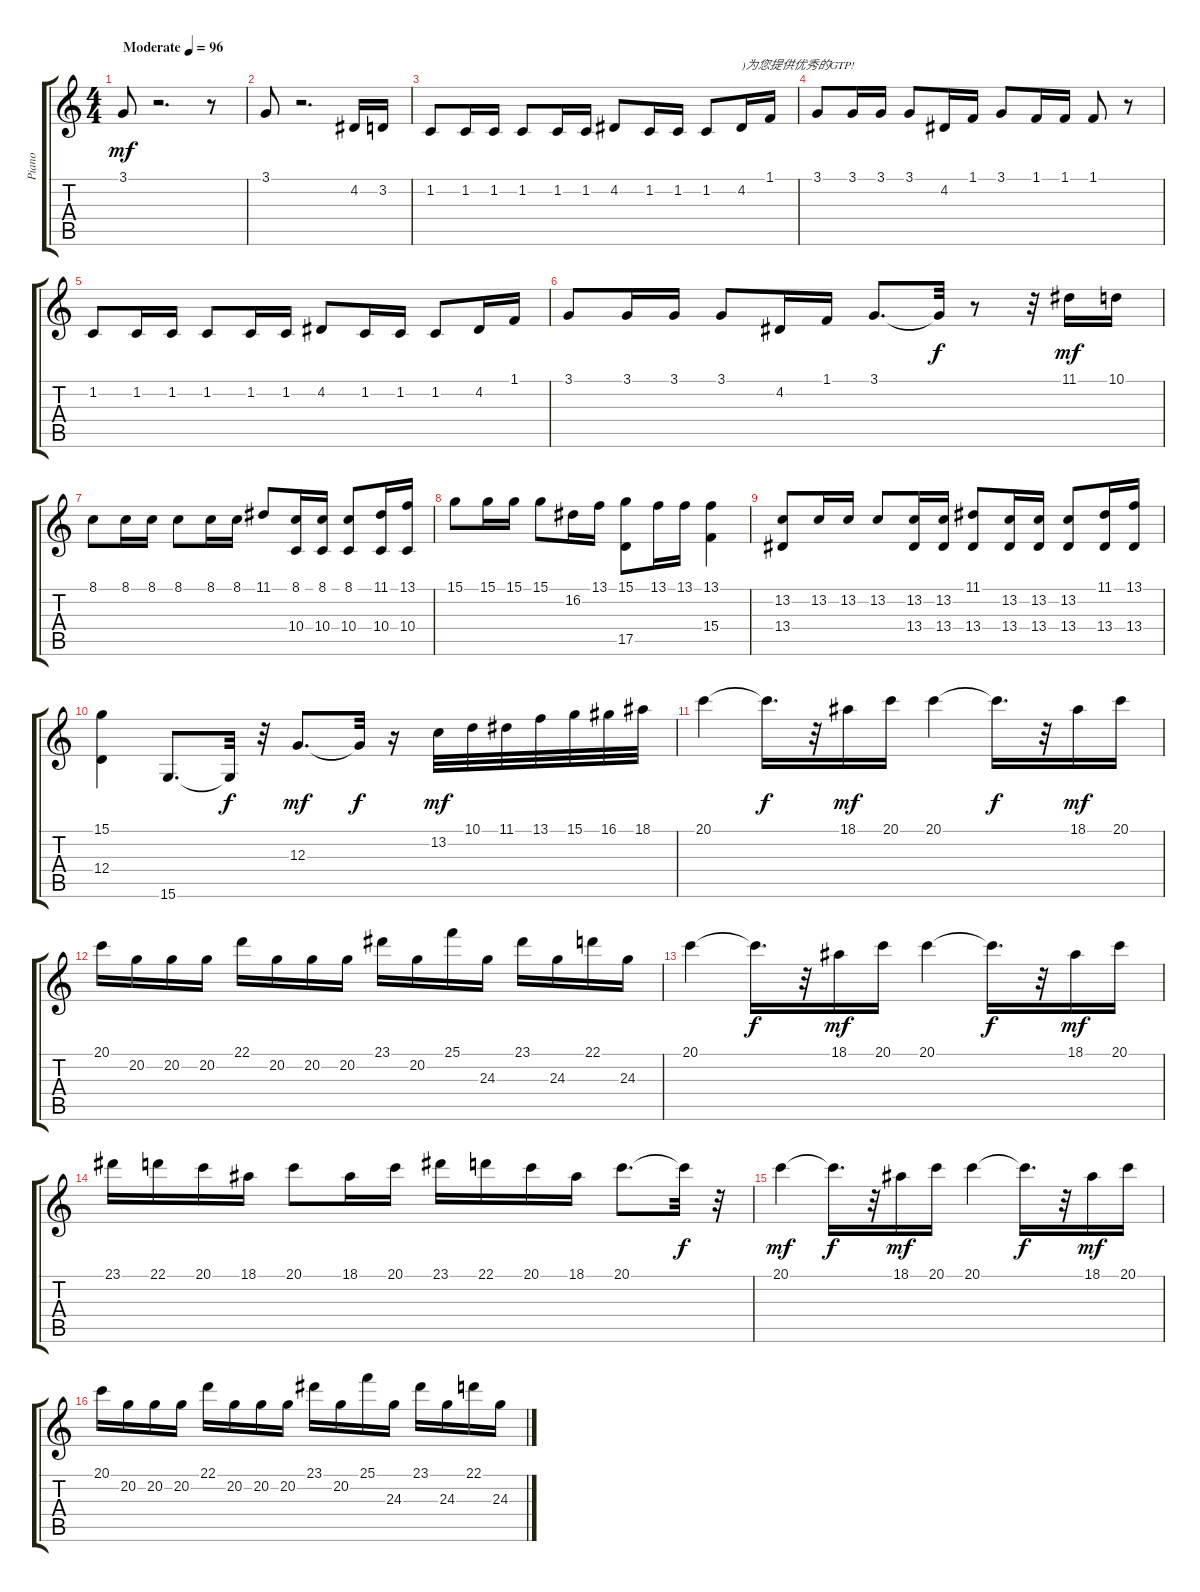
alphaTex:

\track ("Piano" "Piano") {instrument acousticgrandpiano}
\staff {score tabs}
\tuning (E4 B3 G3 D3 A2 E2) {hide}
\ts (4 4)
\tempo (96 "Moderate")
\clef g2
\ks c
3.1.8{dy mf instrument acousticgrandpiano} r.2{d} r.8 |
3.1.8 r.2{d} 4.2.16 3.2.16 |
1.2.8 1.2.16 1.2.16 1.2.8 1.2.16 1.2.16 4.2.8 1.2.16 1.2.16 1.2.8 4.2.16{txt ")为您提供优秀的GTP!"} 1.1.16 |
3.1.8 3.1.16 3.1.16 3.1.8 4.2.16 1.1.16 3.1.8 1.1.16 1.1.16 1.1.8 r.8 |
1.2.8 1.2.16 1.2.16 1.2.8 1.2.16 1.2.16 4.2.8 1.2.16 1.2.16 1.2.8 4.2.16 1.1.16 |
3.1.8 3.1.16 3.1.16 3.1.8 4.2.16 1.1.16 3.1.8{d} 3.1{t}.32{dy f} r.8 r.32 11.1.16{dy mf} 10.1.16 |
8.1.8 8.1.16 8.1.16 8.1.8 8.1.16 8.1.16 11.1.8 (8.1 10.4).16 (8.1 10.4).16 (8.1 10.4).8 (11.1 10.4).16 (13.1 10.4).16 |
15.1.8 15.1.16 15.1.16 15.1.8 16.2.16 13.1.16 (15.1 17.5).8 13.1.16 13.1.16 (13.1 15.4).4 |
(13.2 13.4).8 13.2.16 13.2.16 13.2.8 (13.2 13.4).16 (13.2 13.4).16 (11.1 13.4).8 (13.2 13.4).16 (13.2 13.4).16 (13.2 13.4).8 (11.1 13.4).16 (13.1 13.4).16 |
(15.1 12.4).4 15.6.8{d} 15.6{t}.32{dy f} r.32 12.3.8{d dy mf} 12.3{t}.32{dy f} r.16 13.2.32{dy mf} 10.1.32 11.1.32 13.1.32 15.1.32 16.1.32 18.1.32 |
20.1.4 20.1{t}.16{d dy f} r.32 18.1.16{dy mf} 20.1.16 20.1.4 20.1{t}.16{d dy f} r.32 18.1.16{dy mf} 20.1.16 |
20.1.16 20.2.16 20.2.16 20.2.16 22.1.16 20.2.16 20.2.16 20.2.16 23.1.16 20.2.16 25.1.16 24.3.16 23.1.16 24.3.16 22.1.16 24.3.16 |
20.1.4 20.1{t}.16{d dy f} r.32 18.1.16{dy mf} 20.1.16 20.1.4 20.1{t}.16{d dy f} r.32 18.1.16{dy mf} 20.1.16 |
23.1.16 22.1.16 20.1.16 18.1.16 20.1.8 18.1.16 20.1.16 23.1.16 22.1.16 20.1.16 18.1.16 20.1.8{d} 20.1{t}.32{dy f} r.32 |
20.1.4{dy mf} 20.1{t}.16{d dy f} r.32 18.1.16{dy mf} 20.1.16 20.1.4 20.1{t}.16{d dy f} r.32 18.1.16{dy mf} 20.1.16 |
20.1.16 20.2.16 20.2.16 20.2.16 22.1.16 20.2.16 20.2.16 20.2.16 23.1.16 20.2.16 25.1.16 24.3.16 23.1.16 24.3.16 22.1.16 24.3.16
